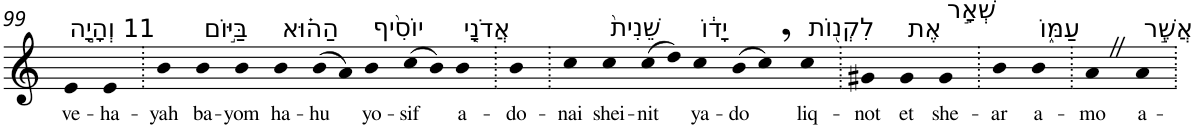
**kern	**text
*part1	*part1
*staff1	*staff1
*I"Piano	*
*I'Pno	*
!!LO:PB:g=z
*clefG2	*
*k[]	*
=99	=99
!LO:TX:a:t=11 וְהָיָ֣ה	!
!	!LO:LY:b
4e	ve-
!	!LO:LY:b
4e	-ha-
=100.	=100.
!	!LO:LY:b
4b	-yah
!LO:TX:a:t=בַּיּ֣וֹם	!
!	!LO:LY:b
4b	ba-
!	!LO:LY:b
4b	-yom
!LO:TX:a:t=הַה֗וּא	!
!	!LO:LY:b
4b	ha-
!	!LO:LY:b
(8b	-hu
8a)	.
!LO:TX:a:t=יוֹסִ֨יף	!
!	!LO:LY:b
4b	yo-
!	!LO:LY:b
(8cc	-sif
8b)	.
!LO:TX:a:t=אֲדֹנָ֤י	!
!	!LO:LY:b
4b	a-
=101.	=101.
!	!LO:LY:b
4b	-do-
=102.	=102.
!	!LO:LY:b
4cc	-nai
!LO:TX:a:t=שֵׁנִית֙	!
!	!LO:LY:b
4cc	shei-
!	!LO:LY:b
(8cc	-nit
8dd)	.
!LO:TX:a:t=יָד֔וֹ	!
!	!LO:LY:b
4cc	ya-
!	!LO:LY:b
(8b	-do
8cc,)	.
!LO:TX:a:t=לִקְנ֖וֹת	!
!	!LO:LY:b
4cc	liq-
=103.	=103.
!	!LO:LY:b
4g#X	-not
!LO:TX:a:t=אֶת	!
!	!LO:LY:b
4g#	et
!LO:TX:a:t=שְׁאָ֣ר	!
!	!LO:LY:b
4g#	she-
=104.	=104.
!	!LO:LY:b
4b	-ar
!LO:TX:a:t=עַמּ֑וֹ	!
!	!LO:LY:b
4b	a-
=105.	=105.
!	!LO:LY:b
4aZ	-mo
!LO:TX:a:t=אֲשֶׁ֣ר	!
!	!LO:LY:b
4a	a-
=.	=.
*-	*-
